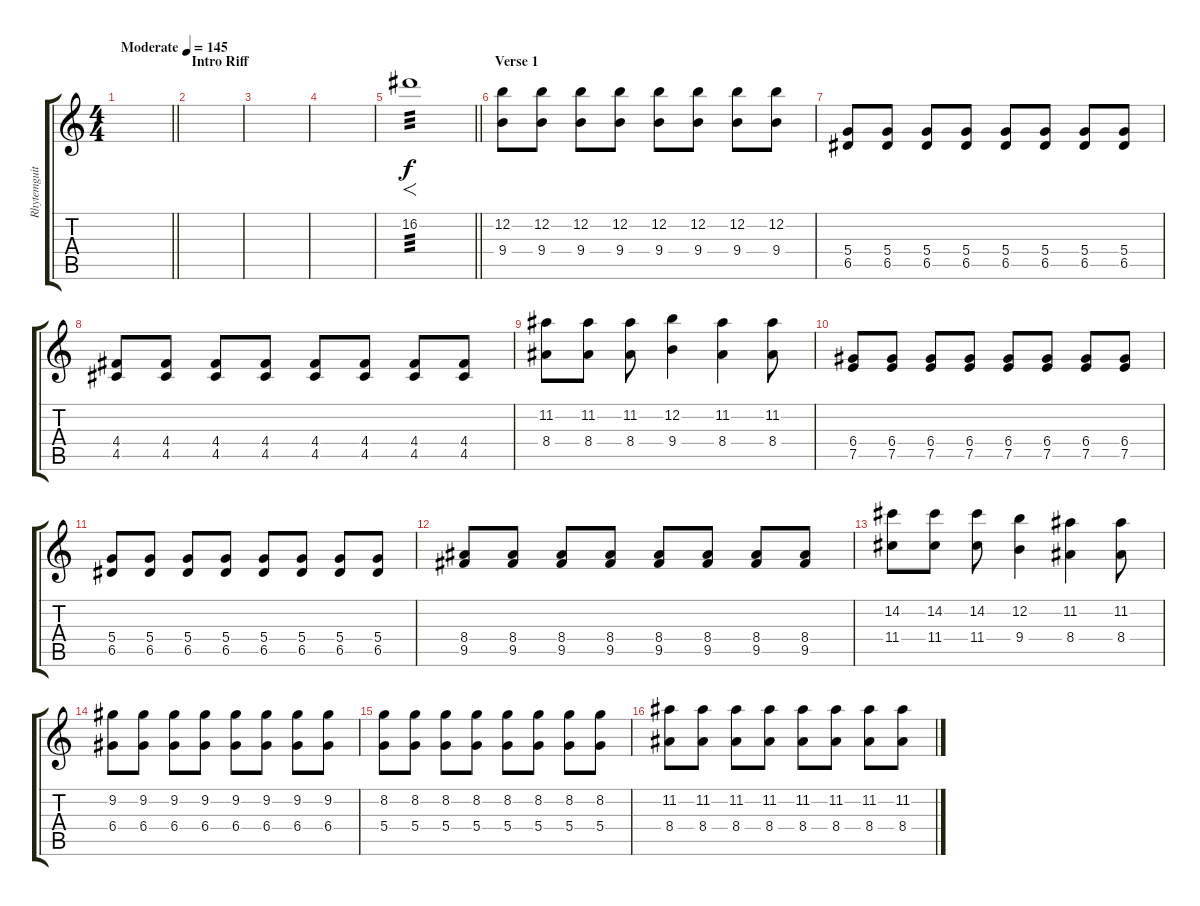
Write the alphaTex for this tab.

\track ("Rhytemguitar" "Rhytemguit") {instrument overdrivenguitar}
\staff {score tabs}
\tuning (E4 B3 G3 D3 A2 E2) {hide}
\ts (4 4)
\tempo (145 "Moderate")
\clef g2
\barLineRight lightlight
\ks c
|
\section ("" "Intro Riff")
|
|
|
\barLineRight lightlight
16.2.1{f tp 3} |
\section ("" "Verse 1")
(12.2 9.4).8 (12.2 9.4).8 (12.2 9.4).8 (12.2 9.4).8 (12.2 9.4).8 (12.2 9.4).8 (12.2 9.4).8 (12.2 9.4).8 |
(5.4 6.5).8 (5.4 6.5).8 (5.4 6.5).8 (5.4 6.5).8 (5.4 6.5).8 (5.4 6.5).8 (5.4 6.5).8 (5.4 6.5).8 |
(4.4 4.5).8 (4.4 4.5).8 (4.4 4.5).8 (4.4 4.5).8 (4.4 4.5).8 (4.4 4.5).8 (4.4 4.5).8 (4.4 4.5).8 |
(11.2 8.4).8 (11.2 8.4).8 (11.2 8.4).8 (12.2 9.4).4 (11.2 8.4).4 (11.2 8.4).8 |
(6.4 7.5).8 (6.4 7.5).8 (6.4 7.5).8 (6.4 7.5).8 (6.4 7.5).8 (6.4 7.5).8 (6.4 7.5).8 (6.4 7.5).8 |
(5.4 6.5).8 (5.4 6.5).8 (5.4 6.5).8 (5.4 6.5).8 (5.4 6.5).8 (5.4 6.5).8 (5.4 6.5).8 (5.4 6.5).8 |
(8.4 9.5).8 (8.4 9.5).8 (8.4 9.5).8 (8.4 9.5).8 (8.4 9.5).8 (8.4 9.5).8 (8.4 9.5).8 (8.4 9.5).8 |
(14.2 11.4).8 (14.2 11.4).8 (14.2 11.4).8 (12.2 9.4).4 (11.2 8.4).4 (11.2 8.4).8 |
(9.2 6.4).8 (9.2 6.4).8 (9.2 6.4).8 (9.2 6.4).8 (9.2 6.4).8 (9.2 6.4).8 (9.2 6.4).8 (9.2 6.4).8 |
(8.2 5.4).8 (8.2 5.4).8 (8.2 5.4).8 (8.2 5.4).8 (8.2 5.4).8 (8.2 5.4).8 (8.2 5.4).8 (8.2 5.4).8 |
(11.2 8.4).8 (11.2 8.4).8 (11.2 8.4).8 (11.2 8.4).8 (11.2 8.4).8 (11.2 8.4).8 (11.2 8.4).8 (11.2 8.4).8
